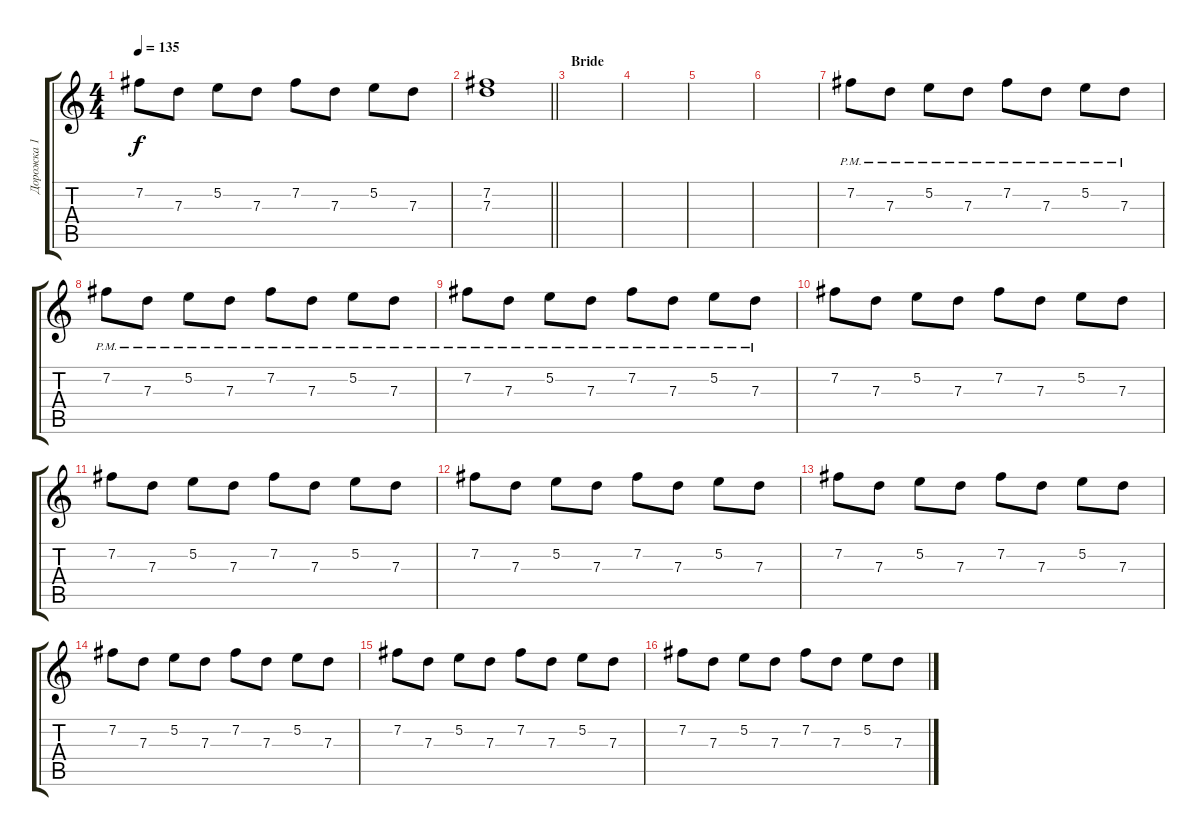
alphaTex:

\track ("Дорожка 1" "Дорожка 1") {instrument distortionguitar}
\staff {score tabs}
\tuning (E4 B3 G3 D3 A2 D2) {hide}
\ts (4 4)
\tempo 135
\clef g2
\ks c
7.2.8{dy f} 7.3.8 5.2.8 7.3.8 7.2.8 7.3.8 5.2.8 7.3.8 |
\barLineRight lightlight
(7.2 7.3).1 |
\section ("" "Bride")
|
|
|
|
7.2{pm}.8{volume 13} 7.3{pm}.8 5.2{pm}.8 7.3{pm}.8 7.2{pm}.8 7.3{pm}.8 5.2{pm}.8 7.3{pm}.8 |
7.2{pm}.8 7.3{pm}.8 5.2{pm}.8 7.3{pm}.8 7.2{pm}.8 7.3{pm}.8 5.2{pm}.8 7.3{pm}.8 |
7.2{pm}.8 7.3{pm}.8 5.2{pm}.8 7.3{pm}.8 7.2{pm}.8 7.3{pm}.8 5.2{pm}.8 7.3{pm}.8 |
7.2.8 7.3.8 5.2.8 7.3.8 7.2.8 7.3.8 5.2.8 7.3.8 |
7.2.8 7.3.8 5.2.8 7.3.8 7.2.8 7.3.8 5.2.8 7.3.8 |
7.2.8 7.3.8 5.2.8 7.3.8 7.2.8 7.3.8 5.2.8 7.3.8 |
7.2.8 7.3.8 5.2.8 7.3.8 7.2.8 7.3.8 5.2.8 7.3.8 |
7.2.8 7.3.8 5.2.8 7.3.8 7.2.8 7.3.8 5.2.8 7.3.8 |
7.2.8 7.3.8 5.2.8 7.3.8 7.2.8 7.3.8 5.2.8 7.3.8 |
7.2.8 7.3.8 5.2.8 7.3.8 7.2.8 7.3.8 5.2.8 7.3.8
